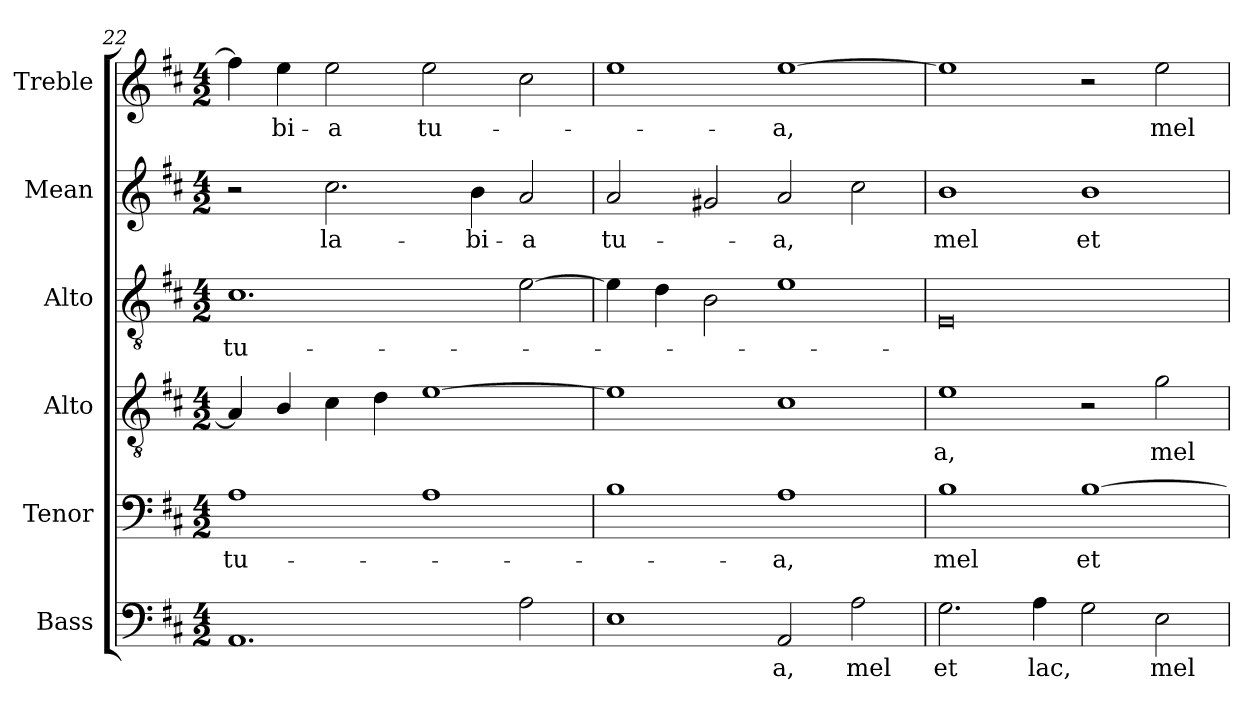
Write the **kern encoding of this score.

**kern	**text	**kern	**text	**kern	**text	**kern	**text	**kern	**text	**kern	**text
*part6	*part6	*part5	*part5	*part4	*part4	*part3	*part3	*part2	*part2	*part1	*part1
*staff6	*staff6	*staff5	*staff5	*staff4	*staff4	*staff3	*staff3	*staff2	*staff2	*staff1	*staff1
*I"Bass	*	*I"Tenor	*	*I"Alto	*	*I"Alto	*	*I"Mean	*	*I"Treble	*
*I'B.	*	*I'T.	*	*I'A.	*	*I'A.	*	*I'M.	*	*I'Tr.	*
*clefF4	*	*clefF4	*	*clefGv2	*	*clefGv2	*	*clefG2	*	*clefG2	*
*	*	*	*	*ITrd7c12	*	*ITrd7c12	*	*	*	*	*
*k[f#c#]	*	*k[f#c#]	*	*k[f#c#]	*	*k[f#c#]	*	*k[f#c#]	*	*k[f#c#]	*
*D:	*	*D:	*	*D:	*	*D:	*	*D:	*	*D:	*
*M4/2	*	*M4/2	*	*M4/2	*	*M4/2	*	*M4/2	*	*M4/2	*
=22	=22	=22	=22	=22	=22	=22	=22	=22	=22	=22	=22
!	!	!	!LO:LY:b:color=#000000	!	!	!	!	!	!	!	!
!	!	!	!	!	!	!	!LO:LY:b:color=#000000	!	!	!	!
1.AAi	.	1Ai	tu-	4AAi/]	.	1.C#i	tu-	2r	.	4ff#i\]	.
!	!	!	!	!	!	!	!	!	!	!	!LO:LY:b:color=#000000
.	.	.	.	4BBi/	.	.	.	.	.	4eei\	-bi-
!	!	!	!	!	!	!	!	!	!LO:LY:b:color=#000000	!	!
!	!	!	!	!	!	!	!	!	!	!	!LO:LY:b:color=#000000
.	.	.	.	4C#i\	.	.	.	2.cc#i\	la-	2eei\	-a
.	.	.	.	4Di\	.	.	.	.	.	.	.
!	!	!	!	!	!	!	!	!	!	!	!LO:LY:b:color=#000000
.	.	1Ai	.	[>1Ei	.	.	.	.	.	2eei\	tu-
!	!	!	!	!	!	!	!	!	!LO:LY:b:color=#000000	!	!
.	.	.	.	.	.	.	.	4bi\	-bi-	.	.
!	!	!	!	!	!	!	!	!	!LO:LY:b:color=#000000	!	!
2Ai\	.	.	.	.	.	[>2Ei\	.	2ai/	-a	2cc#i\	.
=23	=23	=23	=23	=23	=23	=23	=23	=23	=23	=23	=23
!	!	!	!	!	!	!	!	!	!LO:LY:b:color=#000000	!	!
1Ei	.	1Bi	.	1Ei]	.	4Ei\]	.	2ai/	tu-	1eei	.
.	.	.	.	.	.	4Di\	.	.	.	.	.
.	.	.	.	.	.	2BBi\	.	2g#Xi/	.	.	.
!	!LO:LY:b:color=#000000	!	!	!	!	!	!	!	!	!	!
!	!	!	!LO:LY:b:color=#000000	!	!	!	!	!	!	!	!
!	!	!	!	!	!	!	!	!	!LO:LY:b:color=#000000	!	!
!	!	!	!	!	!	!	!	!	!	!	!LO:LY:b:color=#000000
2AAi/	-a,	1Ai	-a,	1C#i	.	1Ei	.	2ai/	-a,	[>1eei	-a,
!	!LO:LY:b:color=#000000	!	!	!	!	!	!	!	!	!	!
2Ai\	mel	.	.	.	.	.	.	2cc#i\	.	.	.
=24	=24	=24	=24	=24	=24	=24	=24	=24	=24	=24	=24
!	!LO:LY:b:color=#000000	!	!	!	!	!	!	!	!	!	!
!	!	!	!LO:LY:b:color=#000000	!	!	!	!	!	!	!	!
!	!	!	!	!	!LO:LY:b:color=#000000	!	!	!	!	!	!
!	!	!	!	!	!	!	!	!	!LO:LY:b:color=#000000	!	!
2.Gi\	et	1Bi	mel	1Ei	-a,	0EEi	.	1bi	mel	1eei]	.
!	!LO:LY:b:color=#000000	!	!	!	!	!	!	!	!	!	!
4Ai\	lac,	.	.	.	.	.	.	.	.	.	.
!	!	!	!LO:LY:b:color=#000000	!	!	!	!	!	!	!	!
!	!	!	!	!	!	!	!	!	!LO:LY:b:color=#000000	!	!
2Gi\	.	[>1Bi	et	2r	.	.	.	1bi	et	2r	.
!	!LO:LY:b:color=#000000	!	!	!	!	!	!	!	!	!	!
!	!	!	!	!	!LO:LY:b:color=#000000	!	!	!	!	!	!
!	!	!	!	!	!	!	!	!	!	!	!LO:LY:b:color=#000000
2Ei\	mel	.	.	2Gi\	mel	.	.	.	.	2eei\	mel
=	=	=	=	=	=	=	=	=	=	=	=
*-	*-	*-	*-	*-	*-	*-	*-	*-	*-	*-	*-
